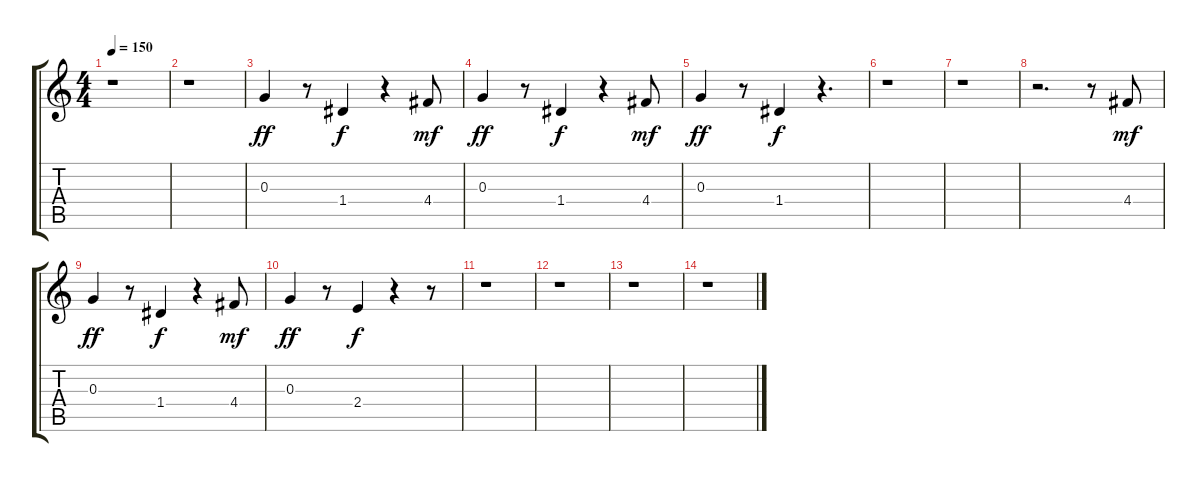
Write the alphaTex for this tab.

\track "" {instrument electricguitarclean}
\staff {score tabs}
\tuning (E4 B3 G3 D3 A2 E2) {hide}
\ts (4 4)
\tempo 150
\clef g2
\ks c
r.1{dy f} |
r.1 |
0.3.4{dy ff} r.8 1.4.4{dy f} r.4 4.4.8{dy mf} |
0.3.4{dy ff} r.8 1.4.4{dy f} r.4 4.4.8{dy mf} |
0.3.4{dy ff} r.8 1.4.4{dy f} r.4{d} |
r.1 |
r.1 |
r.2{d} r.8 4.4.8{dy mf} |
0.3.4{dy ff} r.8 1.4.4{dy f} r.4 4.4.8{dy mf} |
0.3.4{dy ff} r.8 2.4.4{dy f} r.4 r.8 |
r.1 |
r.1 |
r.1 |
r.1
